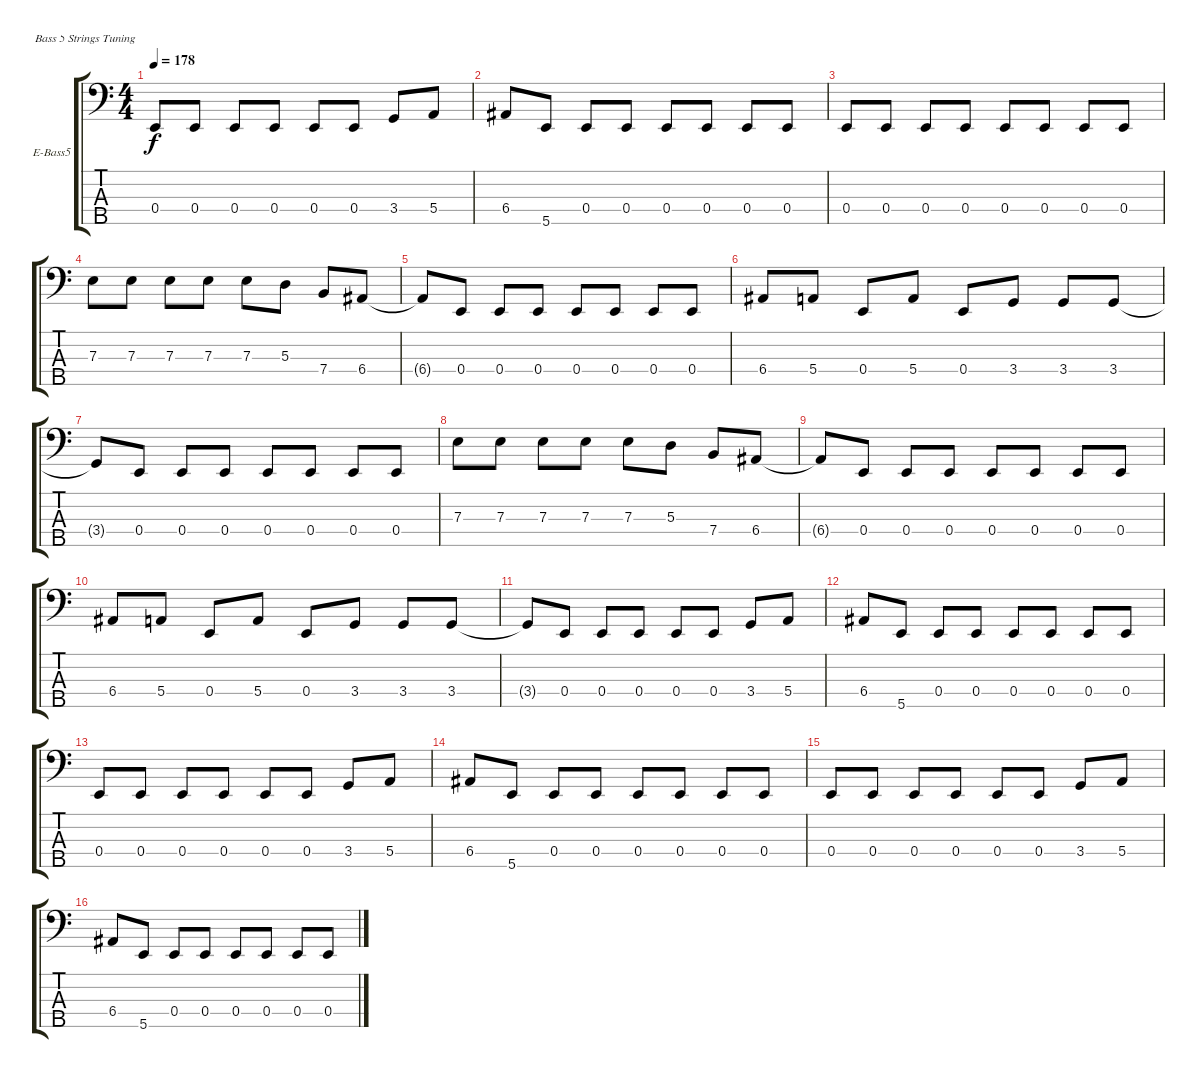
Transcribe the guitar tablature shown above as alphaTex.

\bracketExtendMode groupsimilarinstruments
\firstSystemTrackNameOrientation horizontal
\otherSystemsTrackNameOrientation horizontal
\track ("Robert Trujillo" "E-Bass5") {instrument electricbassfinger}
\staff {score tabs}
\tuning (G2 D2 A1 E1 B0)
\ts (4 4)
\tempo 178
\clef f4
\ks c
0.4.8{dy f} 0.4.8 0.4.8 0.4.8 0.4.8 0.4.8 3.4.8 5.4.8 |
6.4.8 5.5.8 0.4.8 0.4.8 0.4.8 0.4.8 0.4.8 0.4.8 |
0.4.8 0.4.8 0.4.8 0.4.8 0.4.8 0.4.8 0.4.8 0.4.8 |
7.3.8 7.3.8 7.3.8 7.3.8 7.3.8 5.3.8 7.4.8 6.4.8 |
6.4{t}.8 0.4.8 0.4.8 0.4.8 0.4.8 0.4.8 0.4.8 0.4.8 |
6.4.8 5.4.8 0.4.8 5.4.8 0.4.8 3.4.8 3.4.8 3.4.8 |
3.4{t}.8 0.4.8 0.4.8 0.4.8 0.4.8 0.4.8 0.4.8 0.4.8 |
7.3.8 7.3.8 7.3.8 7.3.8 7.3.8 5.3.8 7.4.8 6.4.8 |
6.4{t}.8 0.4.8 0.4.8 0.4.8 0.4.8 0.4.8 0.4.8 0.4.8 |
6.4.8 5.4.8 0.4.8 5.4.8 0.4.8 3.4.8 3.4.8 3.4.8 |
3.4{t}.8 0.4.8 0.4.8 0.4.8 0.4.8 0.4.8 3.4.8 5.4.8 |
6.4.8 5.5.8 0.4.8 0.4.8 0.4.8 0.4.8 0.4.8 0.4.8 |
0.4.8 0.4.8 0.4.8 0.4.8 0.4.8 0.4.8 3.4.8 5.4.8 |
6.4.8 5.5.8 0.4.8 0.4.8 0.4.8 0.4.8 0.4.8 0.4.8 |
0.4.8 0.4.8 0.4.8 0.4.8 0.4.8 0.4.8 3.4.8 5.4.8 |
6.4.8 5.5.8 0.4.8 0.4.8 0.4.8 0.4.8 0.4.8 0.4.8
